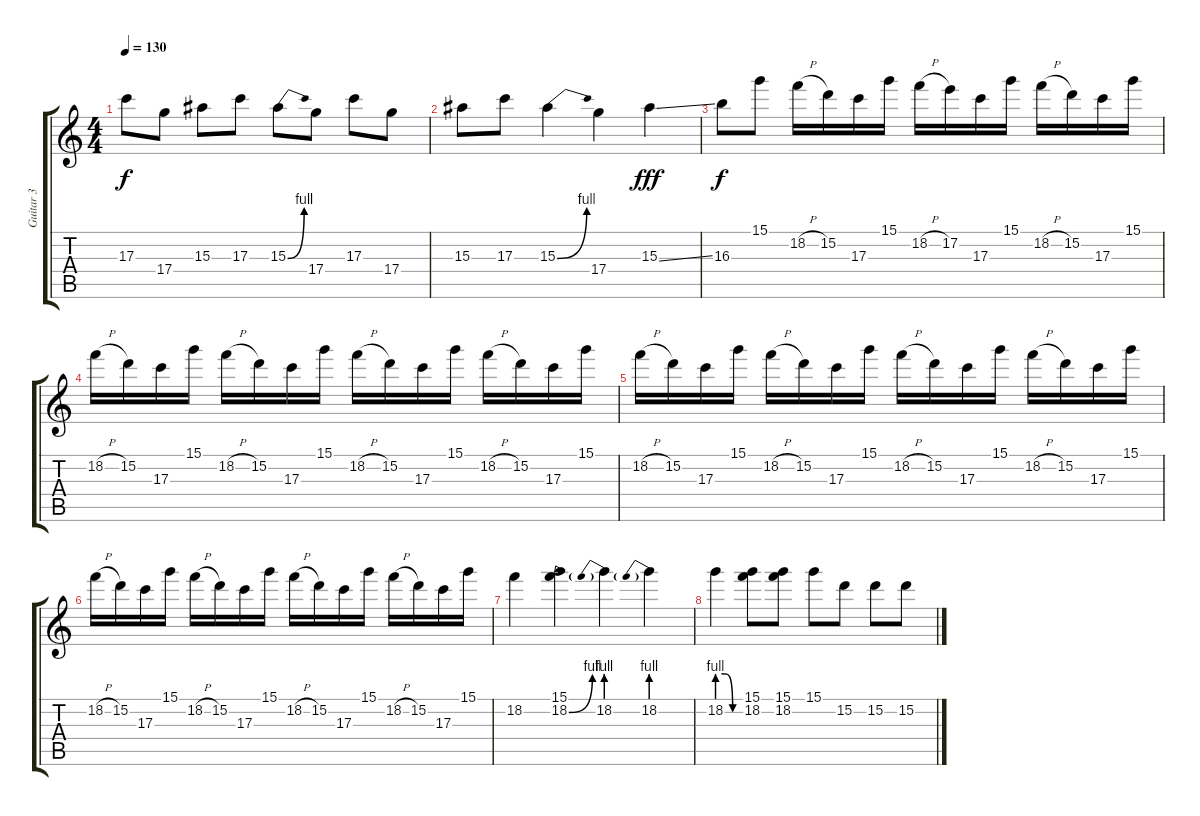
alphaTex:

\track ("Guitar 3" "Guitar 3") {instrument distortionguitar}
\staff {score tabs}
\tuning (E4 B3 G3 D3 A2 E2) {hide}
\ts (4 4)
\tempo 130
\clef g2
\ks c
17.3.8{dy f} 17.4.8 15.3.8 17.3.8 15.3{be (bend 0 0 60 4)}.8 17.4.8 17.3.8 17.4.8 |
15.3.8 17.3.8 15.3{be (bend 0 0 60 4)}.4 17.4.4 15.3{ss}.4{dy fff} |
16.3.8{dy f} 15.1.8 18.2{h}.16 15.2.16 17.3.16 15.1.16 18.2{h}.16 17.2.16 17.3.16 15.1.16 18.2{h}.16 15.2.16 17.3.16 15.1.16 |
18.2{h}.16 15.2.16 17.3.16 15.1.16 18.2{h}.16 15.2.16 17.3.16 15.1.16 18.2{h}.16 15.2.16 17.3.16 15.1.16 18.2{h}.16 15.2.16 17.3.16 15.1.16 |
18.2{h}.16 15.2.16 17.3.16 15.1.16 18.2{h}.16 15.2.16 17.3.16 15.1.16 18.2{h}.16 15.2.16 17.3.16 15.1.16 18.2{h}.16 15.2.16 17.3.16 15.1.16 |
18.2{h}.16 15.2.16 17.3.16 15.1.16 18.2{h}.16 15.2.16 17.3.16 15.1.16 18.2{h}.16 15.2.16 17.3.16 15.1.16 18.2{h}.16 15.2.16 17.3.16 15.1.16 |
18.2.4 (15.1 18.2{be (bend 0 0 60 4)}).4 18.2{be (prebend 0 4 60 4)}.4 18.2{be (prebend 0 4 60 4)}.4 |
18.2{be (custom 0 4 20 4 40 0 60 0)}.4 (15.1 18.2).8 (15.1 18.2).8 15.1.8 15.2.8 15.2.8 15.2.8
